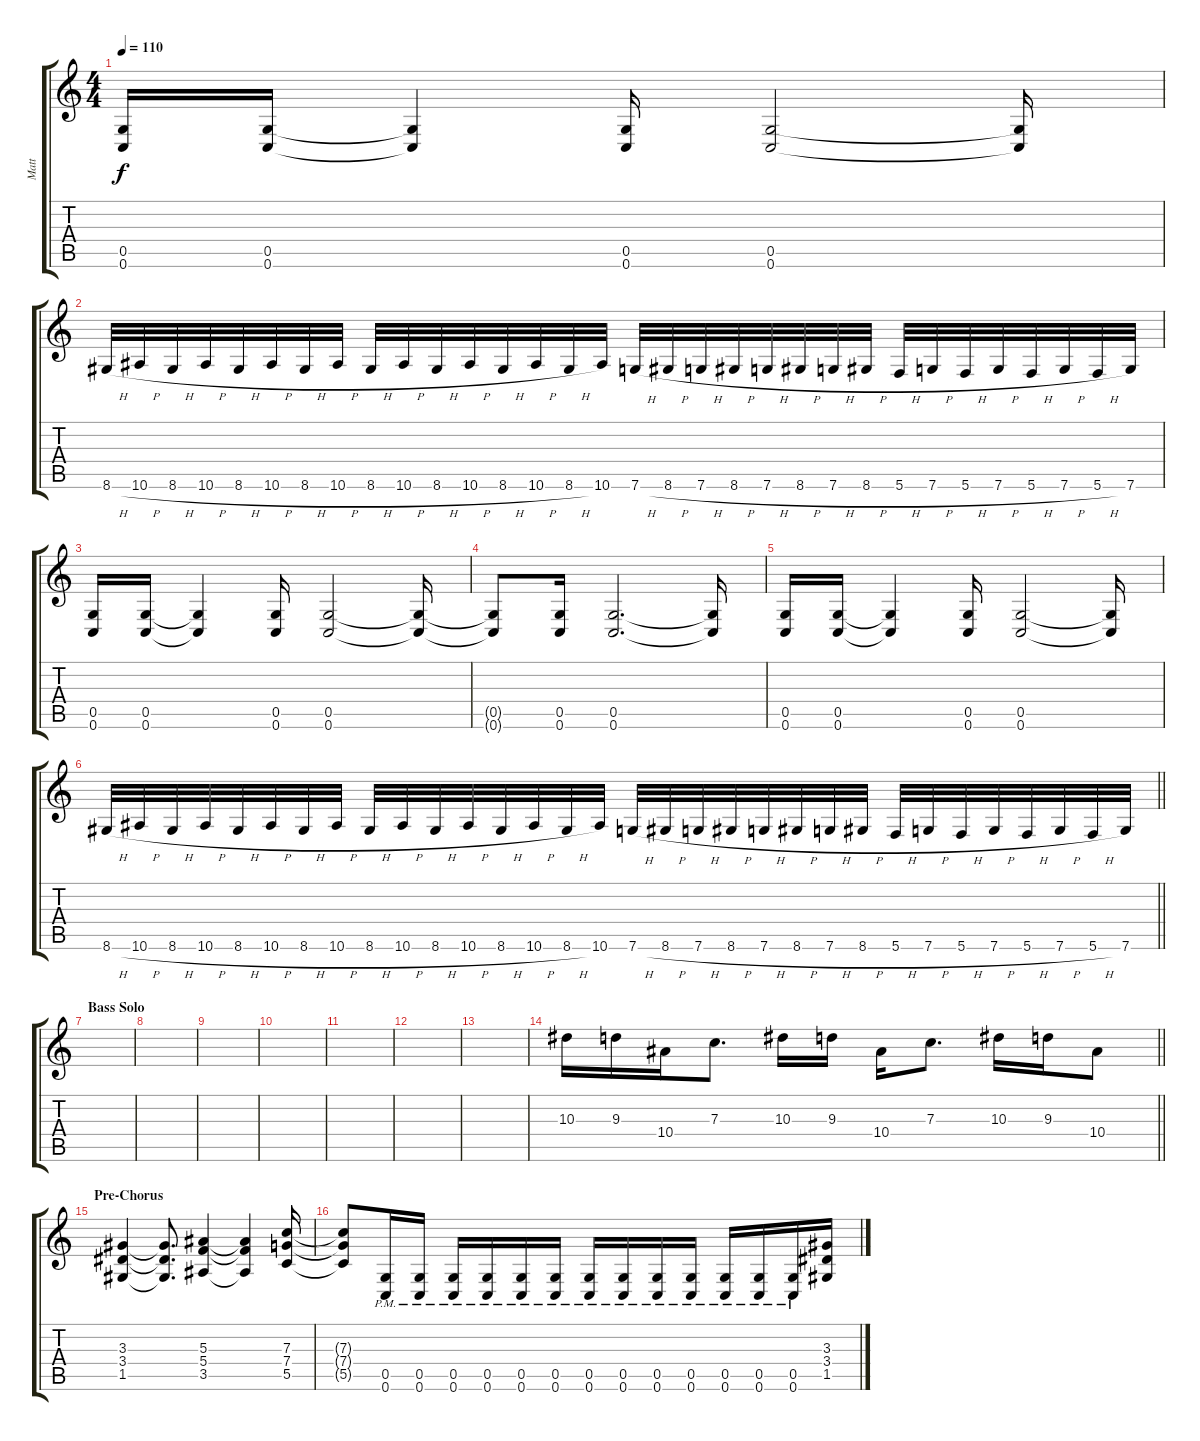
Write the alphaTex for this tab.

\track ("Matt" "Matt") {instrument distortionguitar}
\staff {score tabs}
\tuning (D4 A3 F3 C3 G2 C2) {hide}
\ts (4 4)
\tempo 110
\clef g2
\ks c
(0.5 0.6).16{dy f} (0.5 0.6).16 (0.5{t} 0.6{t}).4 (0.5 0.6).16 (0.5 0.6).2 (0.5{t} 0.6{t}).16 |
8.6{h}.32 10.6{h}.32 8.6{h}.32 10.6{h}.32 8.6{h}.32 10.6{h}.32 8.6{h}.32 10.6{h}.32 8.6{h}.32 10.6{h}.32 8.6{h}.32 10.6{h}.32 8.6{h}.32 10.6{h}.32 8.6{h}.32 10.6.32 7.6{h}.32 8.6{h}.32 7.6{h}.32 8.6{h}.32 7.6{h}.32 8.6{h}.32 7.6{h}.32 8.6{h}.32 5.6{h}.32 7.6{h}.32 5.6{h}.32 7.6{h}.32 5.6{h}.32 7.6{h}.32 5.6{h}.32 7.6.32 |
(0.5 0.6).16 (0.5 0.6).16 (0.5{t} 0.6{t}).4 (0.5 0.6).16 (0.5 0.6).2 (0.5{t} 0.6{t}).16 |
(0.5{t} 0.6{t}).8 (0.5 0.6).16 (0.5 0.6).2{d} (0.5{t} 0.6{t}).16 |
(0.5 0.6).16 (0.5 0.6).16 (0.5{t} 0.6{t}).4 (0.5 0.6).16 (0.5 0.6).2 (0.5{t} 0.6{t}).16 |
\barLineRight lightlight
8.6{h}.32 10.6{h}.32 8.6{h}.32 10.6{h}.32 8.6{h}.32 10.6{h}.32 8.6{h}.32 10.6{h}.32 8.6{h}.32 10.6{h}.32 8.6{h}.32 10.6{h}.32 8.6{h}.32 10.6{h}.32 8.6{h}.32 10.6.32 7.6{h}.32 8.6{h}.32 7.6{h}.32 8.6{h}.32 7.6{h}.32 8.6{h}.32 7.6{h}.32 8.6{h}.32 5.6{h}.32 7.6{h}.32 5.6{h}.32 7.6{h}.32 5.6{h}.32 7.6{h}.32 5.6{h}.32 7.6.32 |
\section ("" "Bass Solo")
|
|
|
|
|
|
|
\barLineRight lightlight
10.3.16 9.3.16 10.4.16 7.3.8{d} 10.3.16 9.3.16 10.4.16 7.3.8{d} 10.3.16 9.3.16 10.4.8 |
\section ("" "Pre-Chorus")
(3.3 3.4 1.5).4 (3.3{t} 3.4{t} 1.5{t}).8{d} (5.3 5.4 3.5).4 (5.3{t} 5.4{t} 3.5{t}).4 (7.3 7.4 5.5).16 |
(7.3{t} 7.4{t} 5.5{t}).8 (0.5{pm} 0.6{pm}).16 (0.5{pm} 0.6{pm}).16 (0.5{pm} 0.6{pm}).16 (0.5{pm} 0.6{pm}).16 (0.5{pm} 0.6{pm}).16 (0.5{pm} 0.6{pm}).16 (0.5{pm} 0.6{pm}).16 (0.5{pm} 0.6{pm}).16 (0.5{pm} 0.6{pm}).16 (0.5{pm} 0.6{pm}).16 (0.5{pm} 0.6{pm}).16 (0.5{pm} 0.6{pm}).16 (0.5{pm} 0.6{pm}).16 (3.3 3.4 1.5).16
